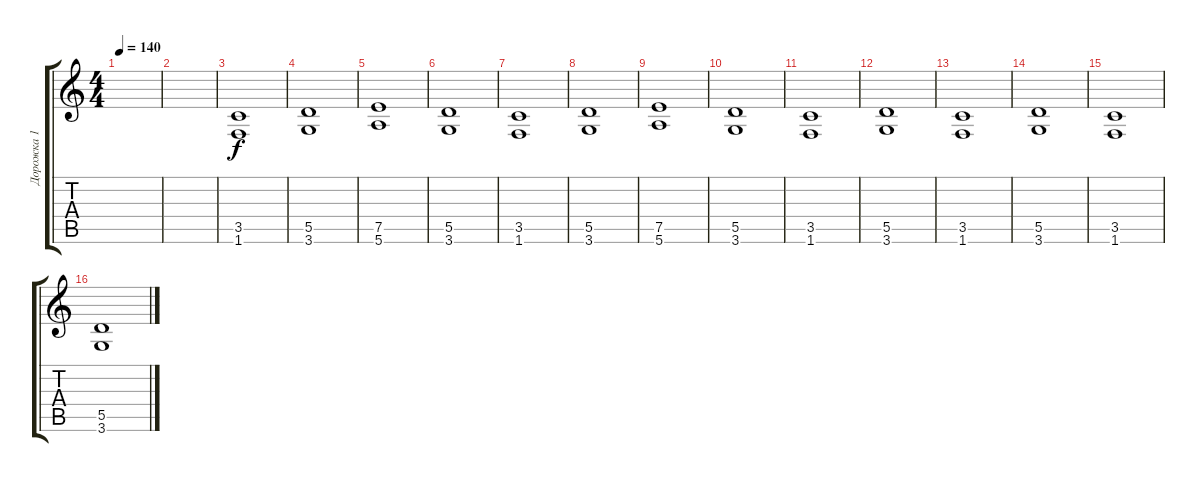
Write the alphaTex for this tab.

\track ("Дорожка 1" "Дорожка 1") {instrument distortionguitar}
\staff {score tabs}
\tuning (E4 B3 G3 D3 A2 E2) {hide}
\ts (4 4)
\tempo 140
\clef g2
\ks c
|
|
(3.5 1.6).1 |
(5.5 3.6).1 |
(7.5 5.6).1 |
(5.5 3.6).1 |
(3.5 1.6).1 |
(5.5 3.6).1 |
(7.5 5.6).1 |
(5.5 3.6).1 |
(3.5 1.6).1 |
(5.5 3.6).1 |
(3.5 1.6).1 |
(5.5 3.6).1 |
(3.5 1.6).1 |
(5.5 3.6).1
